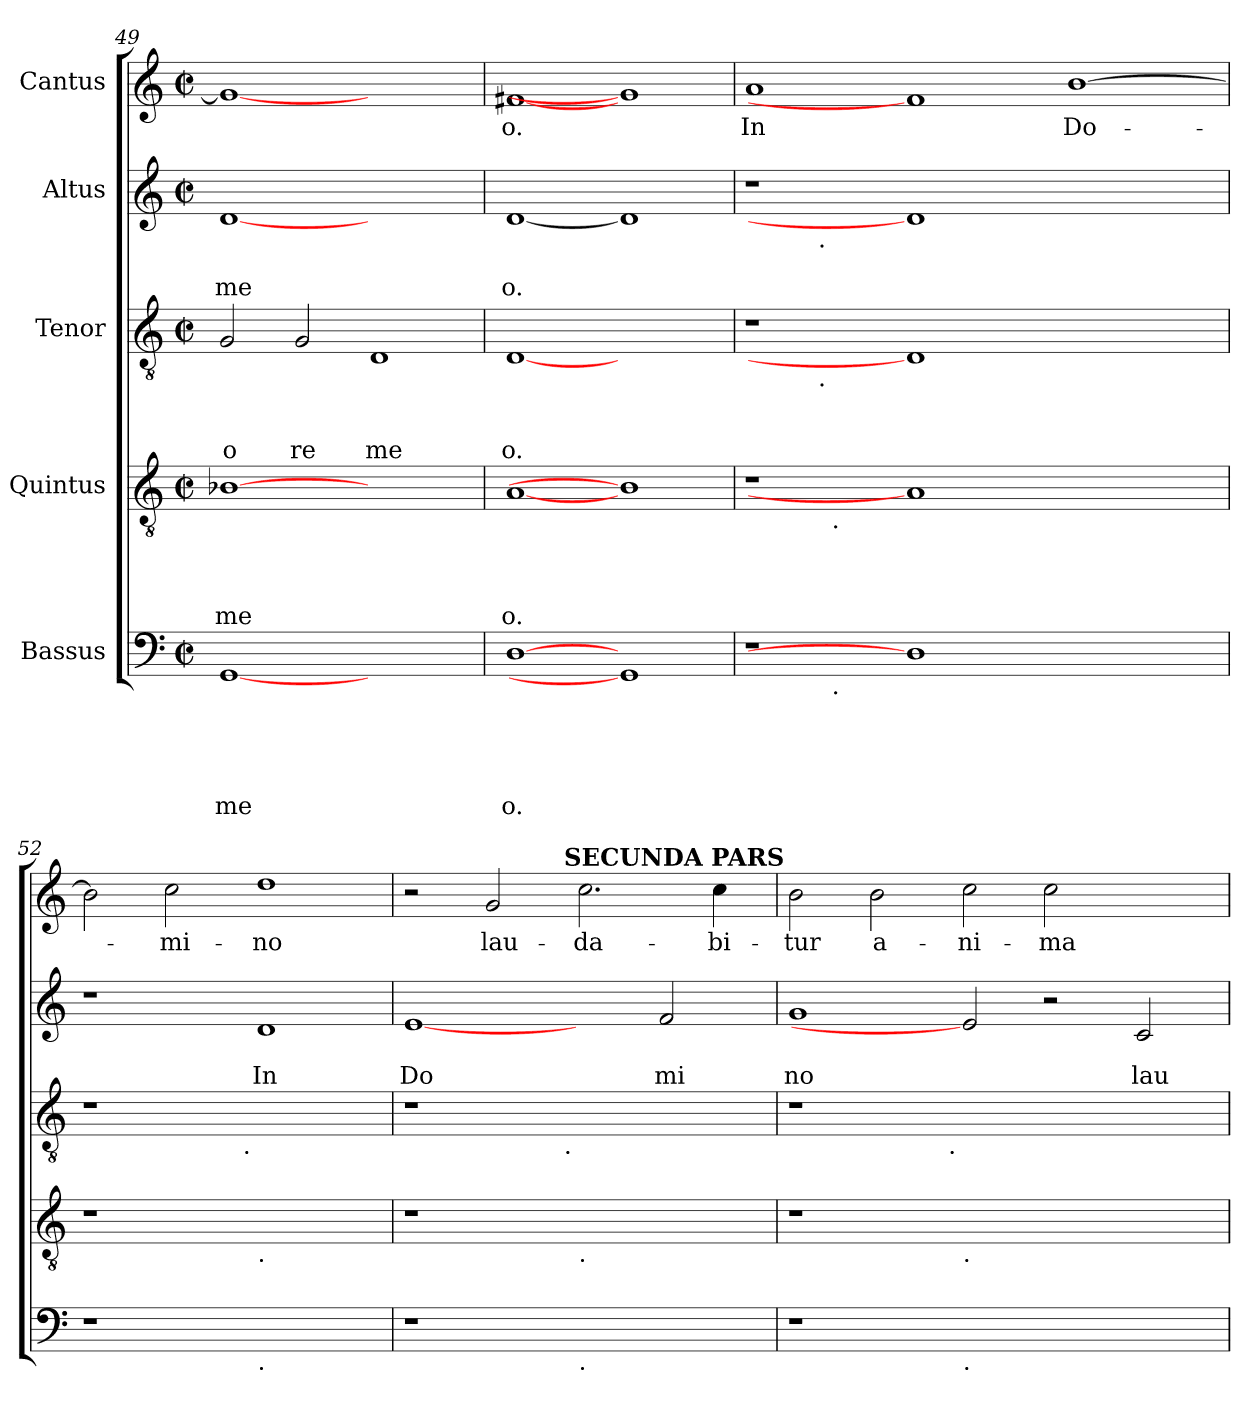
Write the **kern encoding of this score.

**kern	**text	**text	**text	**text	**text	**kern	**text	**text	**text	**text	**kern	**text	**text	**text	**kern	**text	**text	**kern	**text
*part5	*part5	*part5	*part5	*part5	*part5	*part4	*part4	*part4	*part4	*part4	*part3	*part3	*part3	*part3	*part2	*part2	*part2	*part1	*part1
*staff5	*staff5	*staff5	*staff5	*staff5	*staff5	*staff4	*staff4	*staff4	*staff4	*staff4	*staff3	*staff3	*staff3	*staff3	*staff2	*staff2	*staff2	*staff1	*staff1
*I"Bassus	*	*	*	*	*	*I"Quintus	*	*	*	*	*I"Tenor	*	*	*	*I"Altus	*	*	*I"Cantus	*
*clefF4	*	*	*	*	*	*clefGv2	*	*	*	*	*clefGv2	*	*	*	*clefG2	*	*	*clefG2	*
*k[]	*	*	*	*	*	*k[]	*	*	*	*	*k[]	*	*	*	*k[]	*	*	*k[]	*
*C:	*	*	*	*	*	*C:	*	*	*	*	*C:	*	*	*	*C:	*	*	*C:	*
*M2/2	*	*	*	*	*	*M2/2	*	*	*	*	*M2/2	*	*	*	*M2/2	*	*	*M2/2	*
*met(c|)	*	*	*	*	*	*met(c|)	*	*	*	*	*met(c|)	*	*	*	*met(c|)	*	*	*met(c|)	*
=49	=49	=49	=49	=49	=49	=49	=49	=49	=49	=49	=49	=49	=49	=49	=49	=49	=49	=49	=49
!	!	!	!	!	!LO:LY:b	!	!	!	!	!LO:LY:b	!	!	!	!LO:LY:b	!	!	!LO:LY:b	!	!
[1GG	.	.	.	.	me	[1B-X	.	.	.	me	2G/	.	.	o	[1d	.	me	1g_	.
!	!	!	!	!	!	!	!	!	!	!	!	!	!	!LO:LY:b	!	!	!	!	!
.	.	.	.	.	.	.	.	.	.	.	2G/	.	.	re	.	.	.	.	.
!	!	!	!	!	!	!	!	!	!	!	!	!	!	!LO:LY:b	!	!	!	!	!
1ryy	.	.	.	.	.	1ryy	.	.	.	.	1D	.	.	me	1ryy	.	.	1ryy	.
=50	=50	=50	=50	=50	=50	=50	=50	=50	=50	=50	=50	=50	=50	=50	=50	=50	=50	=50	=50
!	!	!	!	!	!LO:LY:b	!	!	!	!	!LO:LY:b	!	!	!	!LO:LY:b	!	!	!LO:LY:b	!	!LO:LY:b
[1D	.	.	.	.	o.	[1A	.	.	.	o.	[1D	.	.	o.	[1d	.	o.	[1f#X	o.
1GG]	.	.	.	.	.	1B-]	.	.	.	.	1ryy	.	.	.	1d]	.	.	1g]	.
!!LO:LB:g=z
=51!	=51!	=51!	=51!	=51!	=51!	=51!	=51!	=51!	=51!	=51!	=51!	=51!	=51!	=51!	=51!	=51!	=51!	=51!	=51!
!	!	!	!	!	!	!	!	!	!	!	!	!	!	!	!	!	!	!	!LO:LY:b
*^	*	*	*	*	*	*^	*	*	*	*	*^	*	*	*	*^	*	*	*	*
1r	2ryy	.	.	.	.	.	1r	2ryy	.	.	.	.	1r	4...ryy	.	.	.	1r	4...ryy	.	.	1a	In
!	!	!	!	!	!	!	!	!	!	!	!	!	!	!	!	!	!	!	!LO:TX:b:t=.	!	!	!	!
!	!	!	!	!	!	!	!	!	!	!	!	!	!	!LO:TX:b:t=.	!	!	!	!	!	!	!	!	!
.	.	.	.	.	.	.	.	.	.	.	.	.	.	1ryy	.	.	.	.	1ryy	.	.	.	.
!	!	!	!	!	!	!	!	!LO:TX:b:t=.	!	!	!	!	!	!	!	!	!	!	!	!	!	!	!
!	!LO:TX:b:t=.	!	!	!	!	!	!	!	!	!	!	!	!	!	!	!	!	!	!	!	!	!	!
.	1ryy	.	.	.	.	.	.	1ryy	.	.	.	.	.	.	.	.	.	.	.	.	.	.	.
1D]	.	.	.	.	.	.	1A]	.	.	.	.	.	1D]	.	.	.	.	1d]	.	.	.	1f#]	.
.	.	.	.	.	.	.	.	.	.	.	.	.	.	1ryy	.	.	.	.	1ryy	.	.	.	.
.	1.ryy	.	.	.	.	.	.	1.ryy	.	.	.	.	.	.	.	.	.	.	.	.	.	.	.
!	!	!	!	!	!	!	!	!	!	!	!	!	!	!	!	!	!	!	!	!	!	!	!LO:LY:b
1ryy	.	.	.	.	.	.	1ryy	.	.	.	.	.	1ryy	.	.	.	.	1ryy	.	.	.	[>1b	Do-
.	.	.	.	.	.	.	.	.	.	.	.	.	.	2ryy	.	.	.	.	2ryy	.	.	.	.
.	.	.	.	.	.	.	.	.	.	.	.	.	.	32ryy	.	.	.	.	32ryy	.	.	.	.
*v	*v	*	*	*	*	*	*	*	*	*	*	*	*	*	*	*	*	*v	*v	*	*	*	*
*	*	*	*	*	*	*v	*v	*	*	*	*	*	*	*	*	*	*	*	*	*	*
=52	=52	=52	=52	=52	=52	=52	=52	=52	=52	=52	=52	=52	=52	=52	=52	=52	=52	=52	=52	=52
1r	.	.	.	.	.	1r	.	.	.	.	1r	2ryy	.	.	.	1r	.	.	2b\]	.
!	!	!	!	!	!	!	!	!	!	!	!	!	!	!	!	!	!	!	!	!LO:LY:b
.	.	.	.	.	.	.	.	.	.	.	.	4...ryy	.	.	.	.	.	.	2cc\	-mi-
!	!	!	!	!	!	!	!	!	!	!	!	!LO:TX:b:t=.	!	!	!	!	!	!	!	!
.	.	.	.	.	.	.	.	.	.	.	.	1ryy	.	.	.	.	.	.	.	.
!	!	!	!	!	!	!LO:TX:b:t=.	!	!	!	!	!	!	!	!	!	!	!	!	!	!
!LO:TX:b:t=.	!	!	!	!	!	!	!	!	!	!	!	!	!	!	!	!	!	!	!	!
!	!	!	!	!	!	!	!	!	!	!	!	!	!	!	!	!	!	!LO:LY:b	!	!LO:LY:b
1ryy	.	.	.	.	.	1ryy	.	.	.	.	1ryy	.	.	.	.	1d	.	In	1dd	-no
.	.	.	.	.	.	.	.	.	.	.	.	32ryy	.	.	.	.	.	.	.	.
=53	=53	=53	=53	=53	=53	=53	=53	=53	=53	=53	=53	=53	=53	=53	=53	=53	=53	=53	=53	=53
!	!	!	!	!	!	!	!	!	!	!	!	!	!	!	!	!	!	!LO:LY:b	!	!
*	*	*	*	*	*	*	*	*	*	*	*	*	*	*	*	*	*	*	*^	*
1r	.	.	.	.	.	1r	.	.	.	.	1r	2ryy	.	.	.	[1e	.	Do	2r	2ryy	.
!	!	!	!	!	!	!	!	!	!	!	!	!	!	!	!	!	!	!	!	!	!LO:LY:b
.	.	.	.	.	.	.	.	.	.	.	.	4...ryy	.	.	.	.	.	.	2g/	4...ryy	lau-
!	!	!	!	!	!	!	!	!	!	!	!	!	!	!	!	!	!	!	!	!LO:TX:a:B:t=SECUNDA PARS	!
!	!	!	!	!	!	!	!	!	!	!	!	!LO:TX:b:t=.	!	!	!	!	!	!	!	!	!
.	.	.	.	.	.	.	.	.	.	.	.	1ryy	.	.	.	.	.	.	.	1ryy	.
!	!	!	!	!	!	!LO:TX:b:t=.	!	!	!	!	!	!	!	!	!	!	!	!	!	!	!
!LO:TX:b:t=.	!	!	!	!	!	!	!	!	!	!	!	!	!	!	!	!	!	!	!	!	!
!	!	!	!	!	!	!	!	!	!	!	!	!	!	!	!	!	!	!	!	!	!LO:LY:b
1ryy	.	.	.	.	.	1ryy	.	.	.	.	1ryy	.	.	.	.	2ryy	.	.	2.cc\	.	-da-
!	!	!	!	!	!	!	!	!	!	!	!	!	!	!	!	!	!	!LO:LY:b	!	!	!
.	.	.	.	.	.	.	.	.	.	.	.	.	.	.	.	2f/	.	mi	.	.	.
!	!	!	!	!	!	!	!	!	!	!	!	!	!	!	!	!	!	!	!	!	!LO:LY:b
.	.	.	.	.	.	.	.	.	.	.	.	.	.	.	.	.	.	.	4cc\	.	-bi-
.	.	.	.	.	.	.	.	.	.	.	.	32ryy	.	.	.	.	.	.	.	32ryy	.
=54	=54	=54	=54	=54	=54	=54	=54	=54	=54	=54	=54	=54	=54	=54	=54	=54	=54	=54	=54	=54	=54
!	!	!	!	!	!	!	!	!	!	!	!	!	!	!	!	!	!	!LO:LY:b	!	!	!LO:LY:b
*	*	*	*	*	*	*	*	*	*	*	*	*	*	*	*	*	*	*	*v	*v	*
1r	.	.	.	.	.	1r	.	.	.	.	1r	2ryy	.	.	.	1g	.	no	2b\	-tur
!	!	!	!	!	!	!	!	!	!	!	!	!	!	!	!	!	!	!	!	!LO:LY:b
.	.	.	.	.	.	.	.	.	.	.	.	4...ryy	.	.	.	.	.	.	2b\	a-
!	!	!	!	!	!	!	!	!	!	!	!	!LO:TX:b:t=.	!	!	!	!	!	!	!	!
.	.	.	.	.	.	.	.	.	.	.	.	1ryy	.	.	.	.	.	.	.	.
!	!	!	!	!	!	!LO:TX:b:t=.	!	!	!	!	!	!	!	!	!	!	!	!	!	!
!LO:TX:b:t=.	!	!	!	!	!	!	!	!	!	!	!	!	!	!	!	!	!	!	!	!
!	!	!	!	!	!	!	!	!	!	!	!	!	!	!	!	!	!	!	!	!LO:LY:b
1.ryy	.	.	.	.	.	1.ryy	.	.	.	.	1.ryy	.	.	.	.	2e]	.	.	2cc\	-ni-
!	!	!	!	!	!	!	!	!	!	!	!	!	!	!	!	!	!	!	!	!LO:LY:b
.	.	.	.	.	.	.	.	.	.	.	.	.	.	.	.	2r	.	.	2cc\	-ma
.	.	.	.	.	.	.	.	.	.	.	.	2ryy	.	.	.	.	.	.	.	.
!	!	!	!	!	!	!	!	!	!	!	!	!	!	!	!	!	!	!LO:LY:b	!	!
.	.	.	.	.	.	.	.	.	.	.	.	.	.	.	.	2c/	.	lau	2ryy	.
.	.	.	.	.	.	.	.	.	.	.	.	32ryy	.	.	.	.	.	.	.	.
*	*	*	*	*	*	*	*	*	*	*	*v	*v	*	*	*	*	*	*	*	*
=	=	=	=	=	=	=	=	=	=	=	=	=	=	=	=	=	=	=	=
*-	*-	*-	*-	*-	*-	*-	*-	*-	*-	*-	*-	*-	*-	*-	*-	*-	*-	*-	*-
